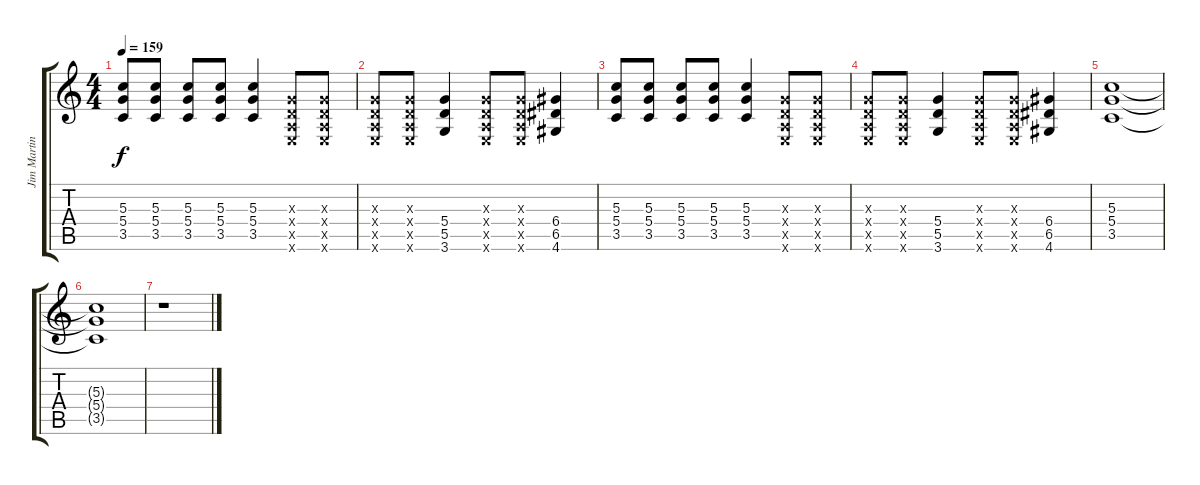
\track ("Jim Martin - Guitar" "Jim Martin") {instrument distortionguitar}
\staff {score tabs}
\tuning (E4 B3 G3 D3 A2 E2) {hide}
\ts (4 4)
\tempo 159
\clef g2
\ks c
(5.3 5.4 3.5).8{dy f} (5.3 5.4 3.5).8 (5.3 5.4 3.5).8 (5.3 5.4 3.5).8 (5.3 5.4 3.5).4 (0.3{x} 0.4{x} 0.5{x} 0.6{x}).8 (0.3{x} 0.4{x} 0.5{x} 0.6{x}).8 |
(0.3{x} 0.4{x} 0.5{x} 0.6{x}).8 (0.3{x} 0.4{x} 0.5{x} 0.6{x}).8 (5.4 5.5 3.6).4 (0.3{x} 0.4{x} 0.5{x} 0.6{x}).8 (0.3{x} 0.4{x} 0.5{x} 0.6{x}).8 (6.4 6.5 4.6).4 |
(5.3 5.4 3.5).8 (5.3 5.4 3.5).8 (5.3 5.4 3.5).8 (5.3 5.4 3.5).8 (5.3 5.4 3.5).4 (0.3{x} 0.4{x} 0.5{x} 0.6{x}).8 (0.3{x} 0.4{x} 0.5{x} 0.6{x}).8 |
(0.3{x} 0.4{x} 0.5{x} 0.6{x}).8 (0.3{x} 0.4{x} 0.5{x} 0.6{x}).8 (5.4 5.5 3.6).4 (0.3{x} 0.4{x} 0.5{x} 0.6{x}).8 (0.3{x} 0.4{x} 0.5{x} 0.6{x}).8 (6.4 6.5 4.6).4 |
(5.3 5.4 3.5).1 |
(5.3{t} 5.4{t} 3.5{t}).1 |
r.1
